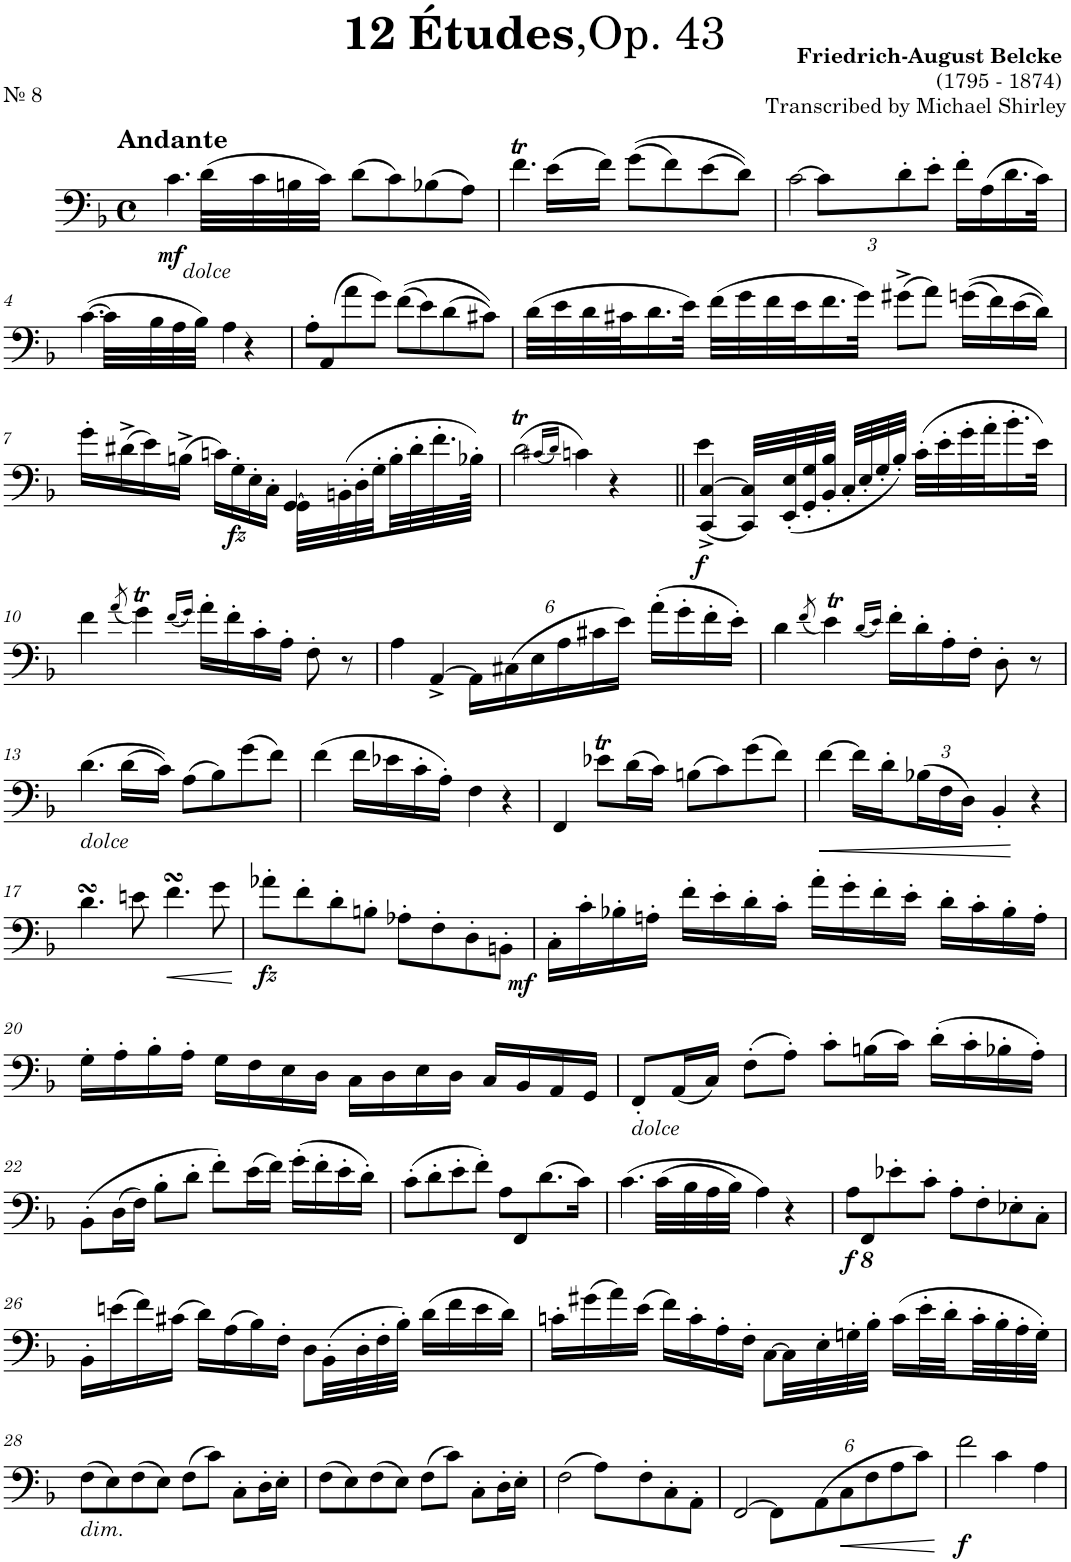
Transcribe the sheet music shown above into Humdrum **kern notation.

**kern	**dynam
*part1	*part1
*staff1	*staff1
*I"Trombone	*
*I'Tbn.	*
*clefF4	*
*k[b-]	*
*M4/4	*
*met(c)	*
=1	=1
!LO:TX:a:B:t=Andante	!
!	!LO:DY:b
4.c\	mf
!LO:TX:b:i:t=dolce	!
(32d\LLL	.
32c\	.
32Bn\	.
32c\JJJ)	.
(8d\L	.
8c\)	.
(8B-X\	.
8A\J)	.
=2	=2
4.fT\	.
(16e\LL	.
16f\JJ)	.
((8g\L	.
8f\)	.
(8e\	.
8d\J))	.
=3	=3
[2c\	.
*Xbrackettup	*
12c\L]	.
12d'\	.
12e'\J	.
16f'\LL	.
(16A\	.
16.d\	.
32c\JJk)	.
!!LO:LB:g=z
=4	=4
([4.c\	.
32c\LLL]	.
32B-\	.
32A\	.
32B-\JJJ)	.
4A\	.
4r	.
=5	=5
8A'\L	.
(8AA/	.
8a\	.
8g\J)	.
((8f\L	.
8e\)	.
(8d\	.
8c#X\J))	.
=6	=6
(32d\LLL	.
32e\	.
32d\	.
32c#X\J	.
16.d\	.
32e\JJk)	.
(32f\LLL	.
32g\	.
32f\	.
32e\J	.
16.f\	.
32g\JJk)	.
(8g#X^\L	.
8a\J)	.
((16gn\LL	.
16f\)	.
(16e\	.
16d\JJ))	.
!!LO:LB:g=z
=7	=7
16g'\LL	.
(16d#X^\	.
16e\)	.
(16Bn^\JJ	.
16cn\LL)	.
!	!LO:DY:b
16G'\	fz
16E'\	.
16C'\JJ	.
[4GG/	.
32GG\LLL]	.
(32BBn'\	.
32D'\	.
32G'\	.
32B'\	.
32d#'\	.
32.f'\	.
64B-X'\JJJk)	.
=8	=8
(2dT\	.
(16qc#X/LL	.
16qd/JJ)	.
4cn\)	.
4r	.
=9||	=9||
!	!LO:DY:b
4e\	f
[4CC/^ [4C/^	.
32CC/] 32C/]LLL	.
(32EE/' 32E/'	.
32GG/' 32G/'	.
32BB-/' 32B-/'JJJ	.
32C'/LLL	.
32E'/	.
32G'/	.
32B-'/JJJ)	.
(32c'\LLL	.
32e'\	.
32g'\	.
32a'\J	.
16.b-'\	.
32e\JJk)	.
!!LO:LB:g=z
=10	=10
4f\	.
(8qa/	.
4gT\)	.
(16qf/LL	.
16qg/JJ)	.
16a'\LL	.
16f'\	.
16c'\	.
16A'\JJ	.
8F'\	.
8r	.
=11	=11
4A\	.
[4AA^/	.
24AA\LL]	.
(24C#X\	.
24E\	.
24A\	.
24c#X\	.
24e\JJ)	.
(16a'\LL	.
16g'\	.
16f'\	.
16e'\JJ)	.
=12	=12
4d\	.
(8qf/	.
4et\)	.
(16qd/LL	.
16qe/JJ)	.
16f'\LL	.
16d'\	.
16A'\	.
16F'\JJ	.
8D'\	.
8r	.
!!LO:LB:g=z
=13	=13
!LO:TX:b:i:t=dolce	!
(4.d\	.
(16d\LL	.
16c\JJ))	.
(8A\L	.
8B-\)	.
(8g\	.
8f\J)	.
=14	=14
(4f\	.
16f\LL	.
16e-X\	.
16c'\	.
16A'\JJ)	.
4F\	.
4r	.
=15	=15
4FF/	.
8e-XT\L	.
(16d\L	.
16c\JJ)	.
(8Bn\L	.
8c\)	.
(8g\	.
8f\J)	.
=16	=16
!	!LO:HP:b
[4f\	<
16f\LL]	.
16d'\	.
(24B-X\	.
24F\	.
24D\JJ)	.
4BB-'/	.
4r	[
!!LO:LB:g=z
=17	=17
4.dsSSS\	.
8en\	.
!	!LO:HP:b
4.fsSSs\	<
8g\	.
.	[
=18	=18
!	!LO:DY:b
8a-X'\L	fz
8f'\	.
8d'\	.
8Bn'\J	.
8A-X'\L	.
8F'\	.
8D'\	.
8BBn'\J	.
=19	=19
!	!LO:DY:b
16C'\LL	mf
16c'\	.
16B-X'\	.
16An'\JJ	.
16f'\LL	.
16e'\	.
16d'\	.
16c'\JJ	.
16a'\LL	.
16g'\	.
16f'\	.
16e'\JJ	.
16d'\LL	.
16c'\	.
16B-'\	.
16A'\JJ	.
!!LO:LB:g=z
=20	=20
16G'\LL	.
16A'\	.
16B-'\	.
16A'\JJ	.
16G\LL	.
16F\	.
16E\	.
16D\JJ	.
16C\LL	.
16D\	.
16E\	.
16D\JJ	.
16C/LL	.
16BB-/	.
16AA/	.
16GG/JJ	.
=21	=21
!LO:TX:b:i:t=dolce	!
8FF'/L	.
(16AA/L	.
16C/JJ)	.
(8F'\L	.
8A'\J)	.
8c'\L	.
(16Bn\L	.
16c\JJ)	.
(16d'\LL	.
16c'\	.
16B-X'\	.
16A'\JJ)	.
!!LO:LB:g=z
=22	=22
(8BB-'\L	.
(16D\L	.
16F\JJ)	.
8B-'\L	.
8d'\J	.
8f'\L)	.
(16e\L	.
16f\JJ)	.
(16g'\LL	.
16f'\	.
16e'\	.
16d'\JJ)	.
=23	=23
(8c'\L	.
8d'\	.
8e'\	.
8f'\J)	.
8A\L	.
8FF/	.
(8.d\	.
16c\Jk)	.
=24	=24
(4.c\	.
(32c\LLL	.
32B-\	.
32A\	.
32B-\JJJ)	.
4A\)	.
4r	.
=25	=25
!	!LO:DY:b
8A\L	f
*8ba	*
8FFF/	.
*X8ba	*
8e-X'\	.
8c'\J	.
8A'\L	.
8F'\	.
8E-X'\	.
8C'\J	.
!!LO:LB:g=z
=26	=26
16BB-'\LL	.
(16en\	.
16f\)	.
(16c#X\JJ	.
16d\LL)	.
(16A\	.
16B-\)	.
16F'\JJ	.
8D\L	.
(32BB-'\LL	.
32D'\	.
32F'\	.
32B-'\JJJ)	.
(16d\LL	.
16f\	.
16e\	.
16d\JJ)	.
=27	=27
16cn'\LL	.
(16g#X\	.
16a\)	.
(16e\JJ	.
16f\LL)	.
16c'\	.
16A'\	.
16F'\JJ	.
[8C\L	.
32C\LL]	.
32E'\	.
32Gn'\	.
32B-'\JJJ	.
(16c\LL	.
32e'\L	.
32d'\	.
32c'\	.
32B-'\	.
32A'\	.
32G'\JJJ)	.
!!LO:LB:g=z
=28	=28
!LO:TX:b:i:t=dim.	!
(8F\L	.
8E\)	.
(8F\	.
8E\J)	.
(8F\L	.
8c\J)	.
8C'\L	.
16D'\L	.
16E'\JJ	.
=29	=29
(8F\L	.
8E\)	.
(8F\	.
8E\J)	.
(8F\L	.
8c\J)	.
8C'\L	.
16D'\L	.
16E'\JJ	.
=30	=30
(2F\	.
8A\L)	.
8F'\	.
8C'\	.
8AA'\J	.
=31	=31
[2FF/	.
12FF\L]	.
(12AA\	.
!	!LO:HP:b
12C\	<
12F\	.
12A\	.
12c\J)	.
.	[
=32	=32
!	!LO:DY:b
2f\	f
4c\	.
4A\	.
=	=
*-	*-
